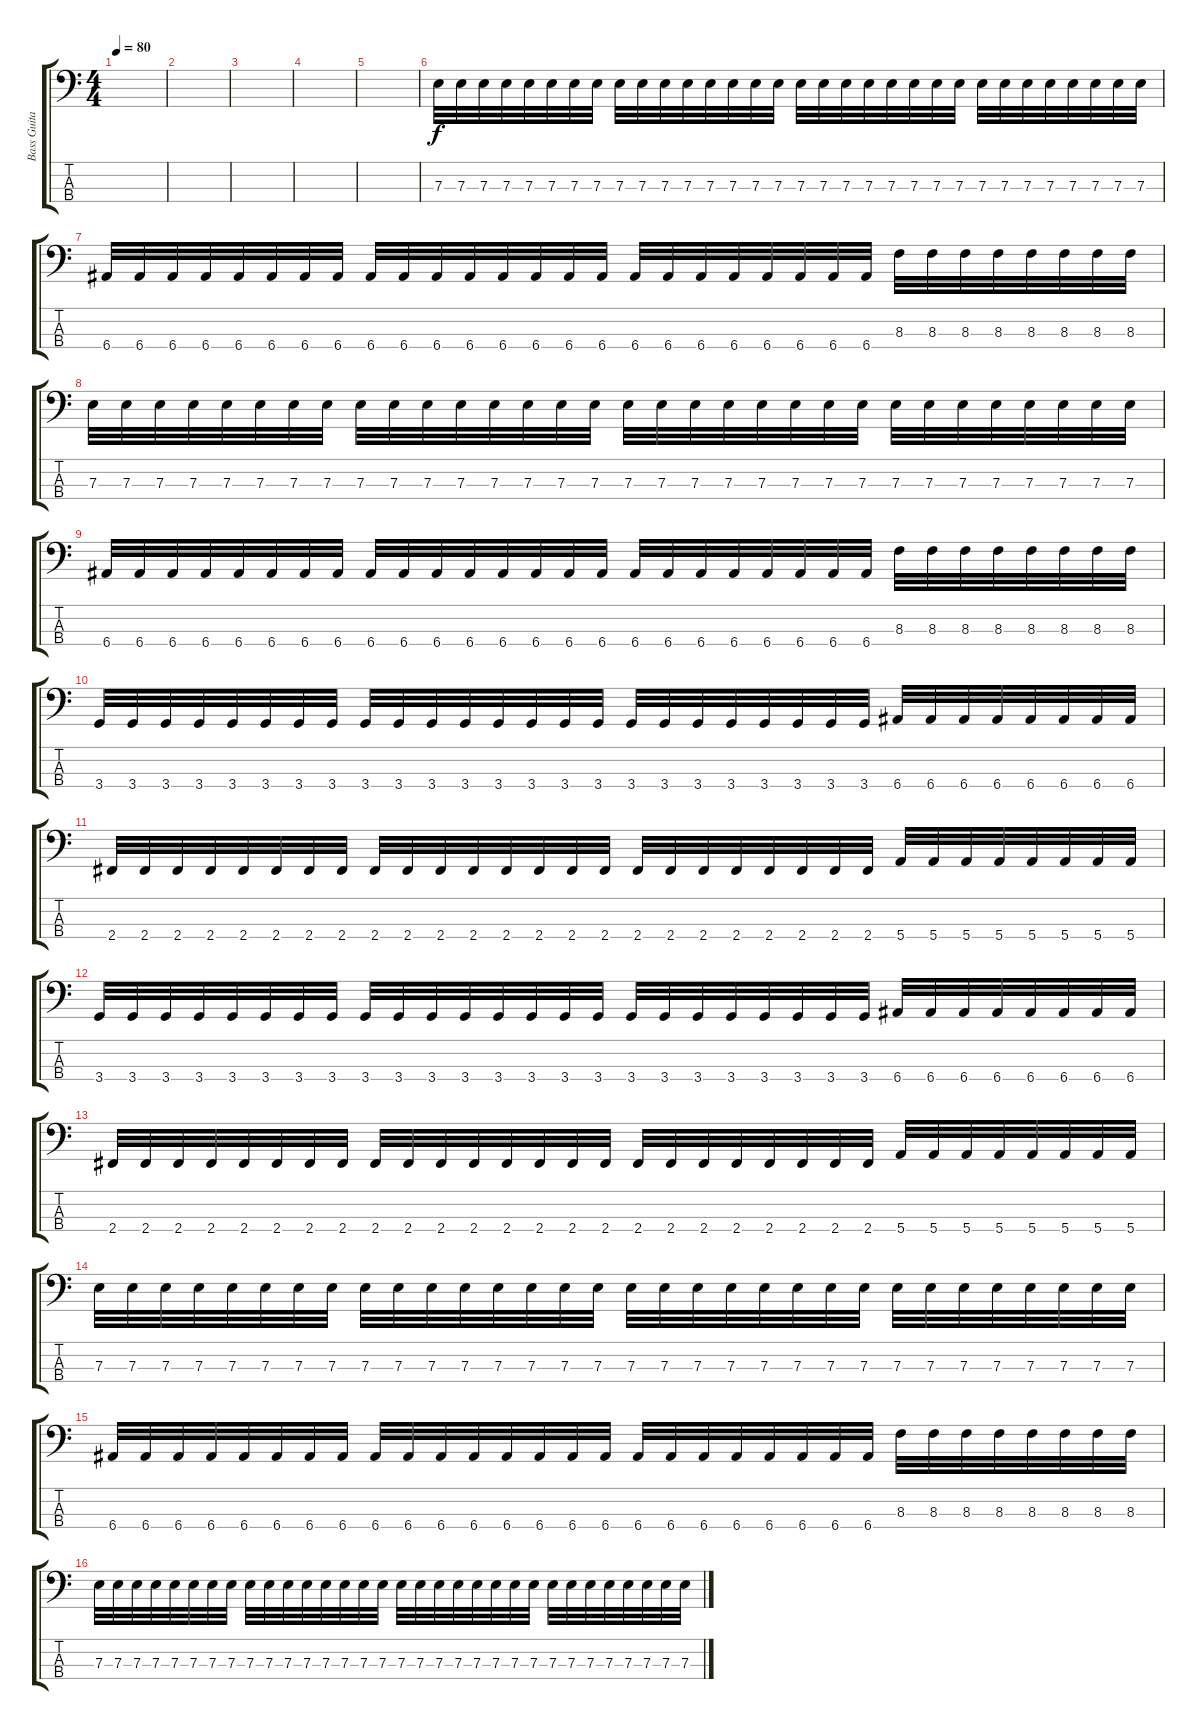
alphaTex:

\track ("Bass Guitar" "Bass Guita") {instrument electricbasspick}
\staff {score tabs}
\tuning (G2 D2 A1 E1) {hide}
\ts (4 4)
\tempo 80
\clef f4
\ks c
|
|
|
|
|
7.3.32 7.3.32 7.3.32 7.3.32 7.3.32 7.3.32 7.3.32 7.3.32 7.3.32 7.3.32 7.3.32 7.3.32 7.3.32 7.3.32 7.3.32 7.3.32 7.3.32 7.3.32 7.3.32 7.3.32 7.3.32 7.3.32 7.3.32 7.3.32 7.3.32 7.3.32 7.3.32 7.3.32 7.3.32 7.3.32 7.3.32 7.3.32 |
6.4.32 6.4.32 6.4.32 6.4.32 6.4.32 6.4.32 6.4.32 6.4.32 6.4.32 6.4.32 6.4.32 6.4.32 6.4.32 6.4.32 6.4.32 6.4.32 6.4.32 6.4.32 6.4.32 6.4.32 6.4.32 6.4.32 6.4.32 6.4.32 8.3.32 8.3.32 8.3.32 8.3.32 8.3.32 8.3.32 8.3.32 8.3.32 |
7.3.32 7.3.32 7.3.32 7.3.32 7.3.32 7.3.32 7.3.32 7.3.32 7.3.32 7.3.32 7.3.32 7.3.32 7.3.32 7.3.32 7.3.32 7.3.32 7.3.32 7.3.32 7.3.32 7.3.32 7.3.32 7.3.32 7.3.32 7.3.32 7.3.32 7.3.32 7.3.32 7.3.32 7.3.32 7.3.32 7.3.32 7.3.32 |
6.4.32 6.4.32 6.4.32 6.4.32 6.4.32 6.4.32 6.4.32 6.4.32 6.4.32 6.4.32 6.4.32 6.4.32 6.4.32 6.4.32 6.4.32 6.4.32 6.4.32 6.4.32 6.4.32 6.4.32 6.4.32 6.4.32 6.4.32 6.4.32 8.3.32 8.3.32 8.3.32 8.3.32 8.3.32 8.3.32 8.3.32 8.3.32 |
3.4.32 3.4.32 3.4.32 3.4.32 3.4.32 3.4.32 3.4.32 3.4.32 3.4.32 3.4.32 3.4.32 3.4.32 3.4.32 3.4.32 3.4.32 3.4.32 3.4.32 3.4.32 3.4.32 3.4.32 3.4.32 3.4.32 3.4.32 3.4.32 6.4.32 6.4.32 6.4.32 6.4.32 6.4.32 6.4.32 6.4.32 6.4.32 |
2.4.32 2.4.32 2.4.32 2.4.32 2.4.32 2.4.32 2.4.32 2.4.32 2.4.32 2.4.32 2.4.32 2.4.32 2.4.32 2.4.32 2.4.32 2.4.32 2.4.32 2.4.32 2.4.32 2.4.32 2.4.32 2.4.32 2.4.32 2.4.32 5.4.32 5.4.32 5.4.32 5.4.32 5.4.32 5.4.32 5.4.32 5.4.32 |
3.4.32 3.4.32 3.4.32 3.4.32 3.4.32 3.4.32 3.4.32 3.4.32 3.4.32 3.4.32 3.4.32 3.4.32 3.4.32 3.4.32 3.4.32 3.4.32 3.4.32 3.4.32 3.4.32 3.4.32 3.4.32 3.4.32 3.4.32 3.4.32 6.4.32 6.4.32 6.4.32 6.4.32 6.4.32 6.4.32 6.4.32 6.4.32 |
2.4.32 2.4.32 2.4.32 2.4.32 2.4.32 2.4.32 2.4.32 2.4.32 2.4.32 2.4.32 2.4.32 2.4.32 2.4.32 2.4.32 2.4.32 2.4.32 2.4.32 2.4.32 2.4.32 2.4.32 2.4.32 2.4.32 2.4.32 2.4.32 5.4.32 5.4.32 5.4.32 5.4.32 5.4.32 5.4.32 5.4.32 5.4.32 |
7.3.32 7.3.32 7.3.32 7.3.32 7.3.32 7.3.32 7.3.32 7.3.32 7.3.32 7.3.32 7.3.32 7.3.32 7.3.32 7.3.32 7.3.32 7.3.32 7.3.32 7.3.32 7.3.32 7.3.32 7.3.32 7.3.32 7.3.32 7.3.32 7.3.32 7.3.32 7.3.32 7.3.32 7.3.32 7.3.32 7.3.32 7.3.32 |
6.4.32 6.4.32 6.4.32 6.4.32 6.4.32 6.4.32 6.4.32 6.4.32 6.4.32 6.4.32 6.4.32 6.4.32 6.4.32 6.4.32 6.4.32 6.4.32 6.4.32 6.4.32 6.4.32 6.4.32 6.4.32 6.4.32 6.4.32 6.4.32 8.3.32 8.3.32 8.3.32 8.3.32 8.3.32 8.3.32 8.3.32 8.3.32 |
7.3.32 7.3.32 7.3.32 7.3.32 7.3.32 7.3.32 7.3.32 7.3.32 7.3.32 7.3.32 7.3.32 7.3.32 7.3.32 7.3.32 7.3.32 7.3.32 7.3.32 7.3.32 7.3.32 7.3.32 7.3.32 7.3.32 7.3.32 7.3.32 7.3.32 7.3.32 7.3.32 7.3.32 7.3.32 7.3.32 7.3.32 7.3.32
